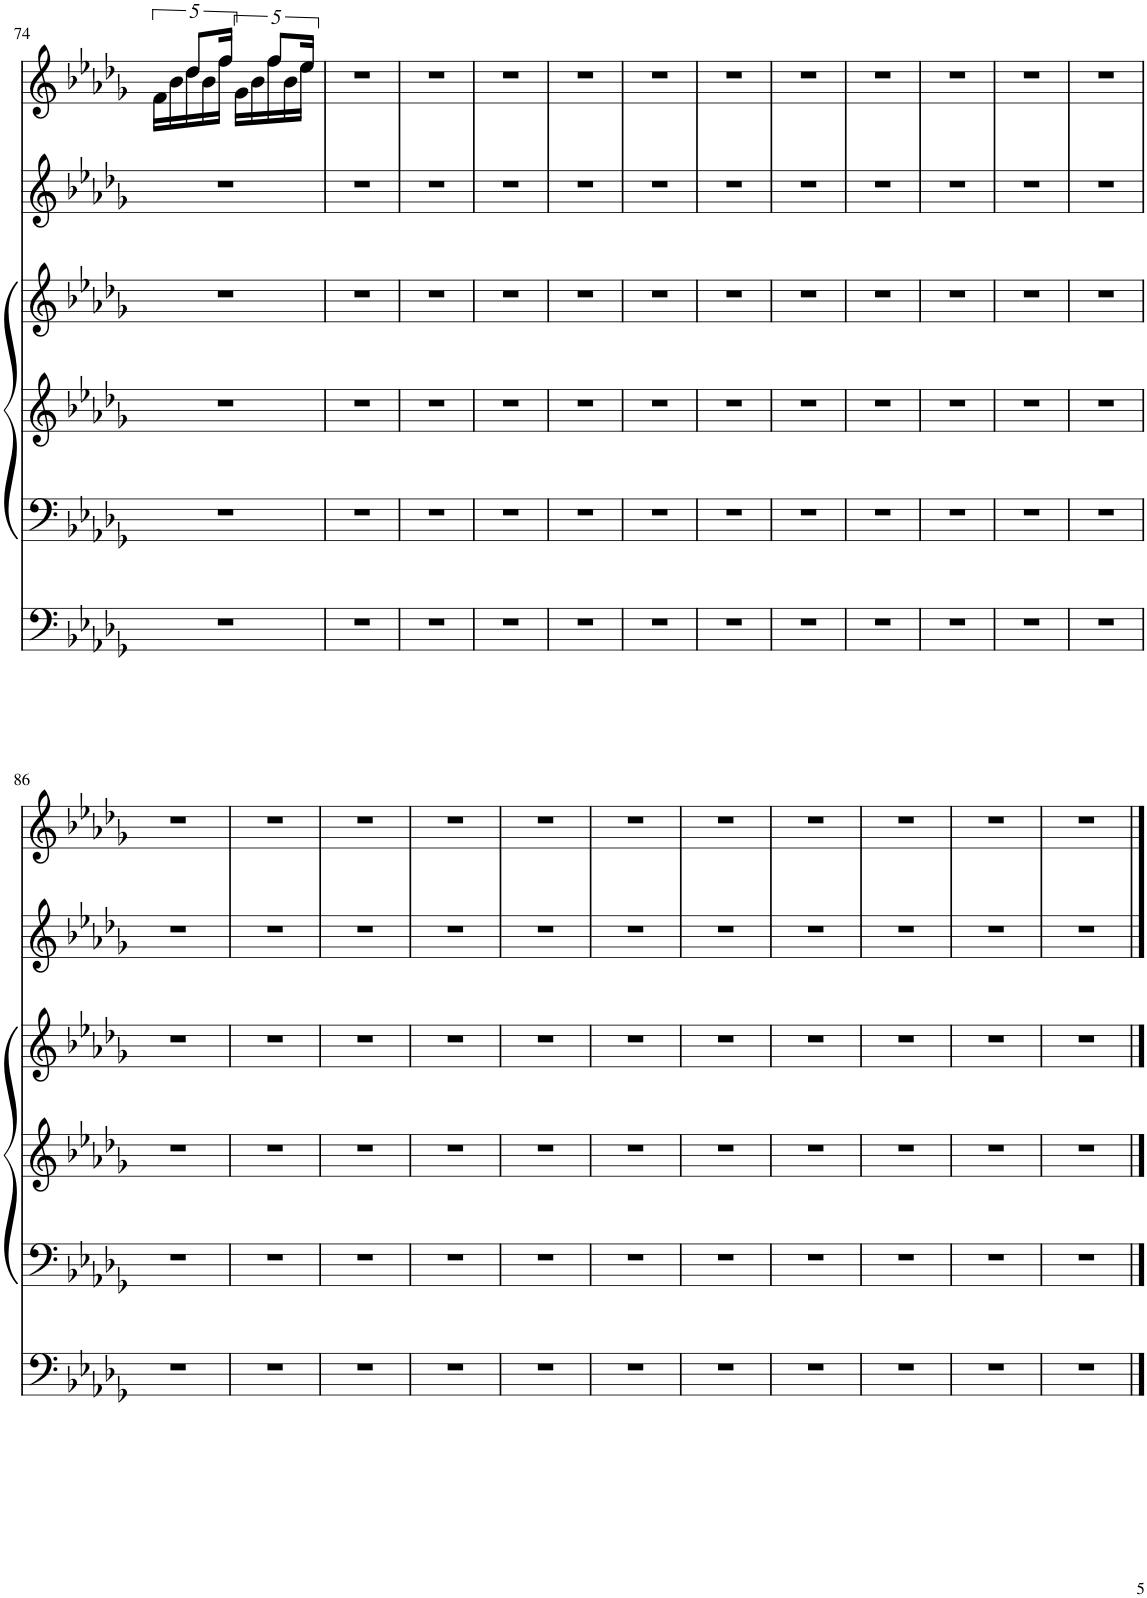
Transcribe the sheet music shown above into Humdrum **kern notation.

**kern	**kern	**kern	**kern	**kern	**kern
*part1	*part1	*part1	*part1	*part1	*part1
*staff6	*staff5	*staff4	*staff3	*staff2	*staff1
*I"Piano	*	*	*	*	*
*I'Pno.	*	*	*	*	*
!!LO:PB:g=z
*clefF4	*clefF4	*clefG2	*clefG2	*clefG2	*clefG2
*k[b-e-a-d-g-]	*k[b-e-a-d-g-]	*k[b-e-a-d-g-]	*k[b-e-a-d-g-]	*k[b-e-a-d-g-]	*k[b-e-a-d-g-]
*M2/4	*M2/4	*M2/4	*M2/4	*M2/4	*M2/4
=74	=74	=74	=74	=74	=74
*	*	*	*	*	*^
*	*	*	*	*	*Xbrackettup	*brackettup
2r	2r	2r	2r	2r	20f\LL	20ryy
.	.	.	.	.	20b-\	20ryy
.	.	.	.	.	20dd-\	10dd-/L
.	.	.	.	.	20b-\	.
.	.	.	.	.	20ff\JJ	20ff/Jk
*	*	*	*	*	*Xbrackettup	*brackettup
.	.	.	.	.	20g-\LL	20ryy
.	.	.	.	.	20b-\	20ryy
.	.	.	.	.	20ff\	10ff/L
.	.	.	.	.	20b-\	.
.	.	.	.	.	20ee-\JJ	20ee-/Jk
*	*	*	*	*	*v	*v
=75	=75	=75	=75	=75	=75
2r	2r	2r	2r	2r	2r
=76	=76	=76	=76	=76	=76
2r	2r	2r	2r	2r	2r
=77	=77	=77	=77	=77	=77
2r	2r	2r	2r	2r	2r
=78	=78	=78	=78	=78	=78
2r	2r	2r	2r	2r	2r
=79	=79	=79	=79	=79	=79
2r	2r	2r	2r	2r	2r
=80	=80	=80	=80	=80	=80
2r	2r	2r	2r	2r	2r
=81	=81	=81	=81	=81	=81
2r	2r	2r	2r	2r	2r
=82	=82	=82	=82	=82	=82
2r	2r	2r	2r	2r	2r
=83	=83	=83	=83	=83	=83
2r	2r	2r	2r	2r	2r
=84	=84	=84	=84	=84	=84
2r	2r	2r	2r	2r	2r
=85	=85	=85	=85	=85	=85
2r	2r	2r	2r	2r	2r
!!LO:LB:g=z
=86	=86	=86	=86	=86	=86
2r	2r	2r	2r	2r	2r
=87	=87	=87	=87	=87	=87
2r	2r	2r	2r	2r	2r
=88	=88	=88	=88	=88	=88
2r	2r	2r	2r	2r	2r
=89	=89	=89	=89	=89	=89
2r	2r	2r	2r	2r	2r
=90	=90	=90	=90	=90	=90
2r	2r	2r	2r	2r	2r
=91	=91	=91	=91	=91	=91
2r	2r	2r	2r	2r	2r
=92	=92	=92	=92	=92	=92
2r	2r	2r	2r	2r	2r
=93	=93	=93	=93	=93	=93
2r	2r	2r	2r	2r	2r
=94	=94	=94	=94	=94	=94
2r	2r	2r	2r	2r	2r
=95	=95	=95	=95	=95	=95
2r	2r	2r	2r	2r	2r
=96	=96	=96	=96	=96	=96
2r	2r	2r	2r	2r	2r
==	==	==	==	==	==
*-	*-	*-	*-	*-	*-
